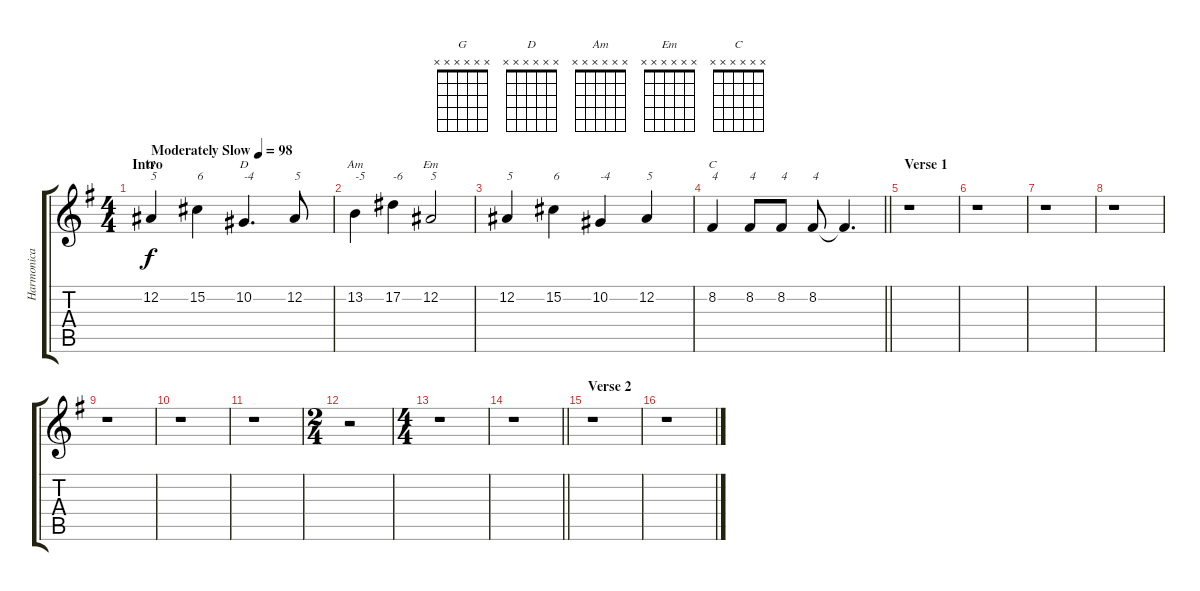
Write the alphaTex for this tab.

\track ("Harmonica" "Harmonica") {instrument harmonica}
\staff {score tabs}
\tuning (Eb4 Bb3 Gb3 Db3 Ab2 Eb2) {hide}
\chord ("G" x x x x x x)
\chord ("D" x x x x x x)
\chord ("Am" x x x x x x)
\chord ("Em" x x x x x x)
\chord ("C" x x x x x x)
\ts (4 4)
\section ("" "Intro")
\tempo (98 "Moderately Slow")
\clef g2
\ks g
12.2.4{ch "G" txt "5" dy f instrument harmonica} 15.2.4{txt "6"} 10.2.4{d ch "D" txt "-4"} 12.2.8{txt "5"} |
13.2.4{ch "Am" txt "-5"} 17.2.4{txt "-6"} 12.2.2{ch "Em" txt "5"} |
12.2.4{txt "5"} 15.2.4{txt "6"} 10.2.4{txt "-4"} 12.2.4{txt "5"} |
\barLineRight lightlight
8.2.4{ch "C" txt "4"} 8.2.8{txt "4"} 8.2.8{txt "4"} 8.2.8{txt "4"} 8.2{t}.4{d} |
\section ("" "Verse 1")
r.1 |
r.1 |
r.1 |
r.1 |
r.1 |
r.1 |
r.1 |
\ts (2 4)
r.2 |
\ts (4 4)
r.1 |
\barLineRight lightlight
r.1 |
\section ("" "Verse 2")
r.1 |
r.1
